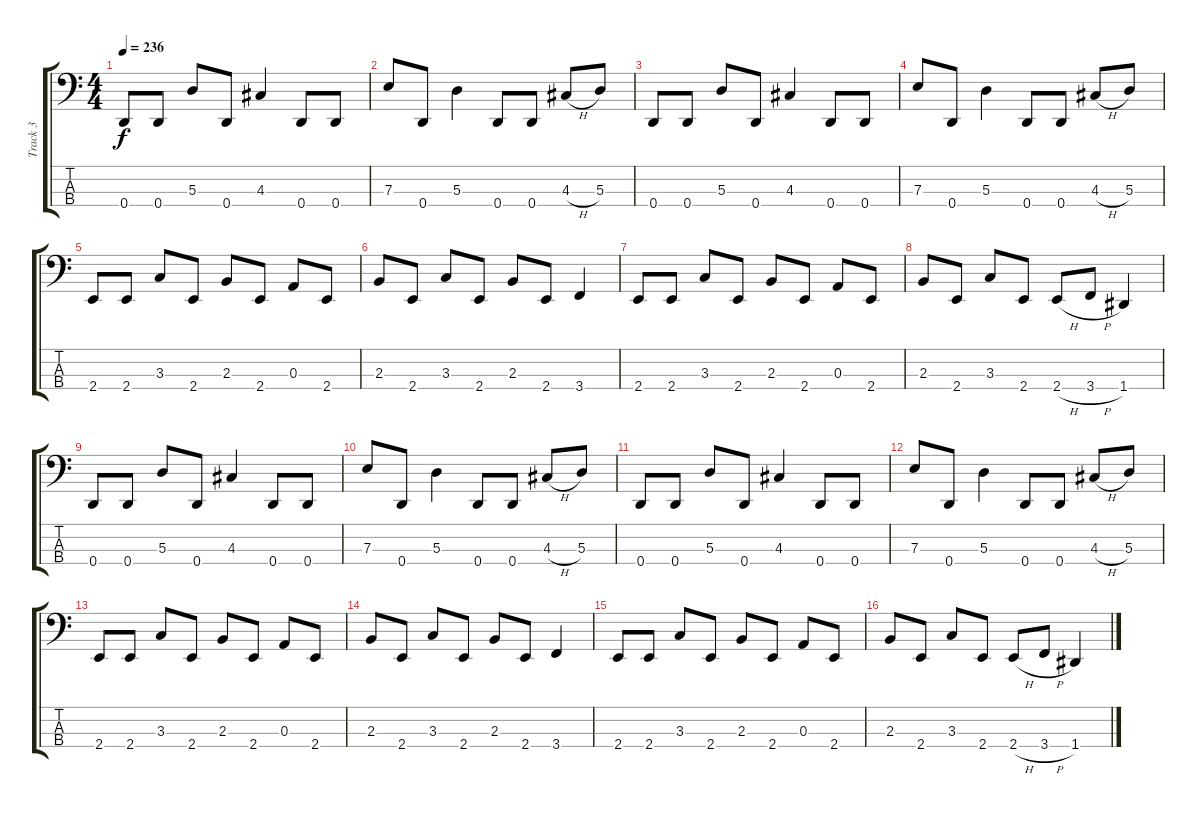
\track ("Track 3" "Track 3") {instrument electricbasspick}
\staff {score tabs}
\tuning (G2 D2 A1 D1) {hide}
\ts (4 4)
\tempo 236
\clef f4
\ks c
0.4.8{dy f} 0.4.8 5.3.8 0.4.8 4.3.4 0.4.8 0.4.8 |
7.3.8 0.4.8 5.3.4 0.4.8 0.4.8 4.3{h}.8 5.3.8 |
0.4.8 0.4.8 5.3.8 0.4.8 4.3.4 0.4.8 0.4.8 |
7.3.8 0.4.8 5.3.4 0.4.8 0.4.8 4.3{h}.8 5.3.8 |
2.4.8 2.4.8 3.3.8 2.4.8 2.3.8 2.4.8 0.3.8 2.4.8 |
2.3.8 2.4.8 3.3.8 2.4.8 2.3.8 2.4.8 3.4.4 |
2.4.8 2.4.8 3.3.8 2.4.8 2.3.8 2.4.8 0.3.8 2.4.8 |
2.3.8 2.4.8 3.3.8 2.4.8 2.4{h}.8 3.4{h}.8 1.4.4 |
0.4.8 0.4.8 5.3.8 0.4.8 4.3.4 0.4.8 0.4.8 |
7.3.8 0.4.8 5.3.4 0.4.8 0.4.8 4.3{h}.8 5.3.8 |
0.4.8 0.4.8 5.3.8 0.4.8 4.3.4 0.4.8 0.4.8 |
7.3.8 0.4.8 5.3.4 0.4.8 0.4.8 4.3{h}.8 5.3.8 |
2.4.8 2.4.8 3.3.8 2.4.8 2.3.8 2.4.8 0.3.8 2.4.8 |
2.3.8 2.4.8 3.3.8 2.4.8 2.3.8 2.4.8 3.4.4 |
2.4.8 2.4.8 3.3.8 2.4.8 2.3.8 2.4.8 0.3.8 2.4.8 |
2.3.8 2.4.8 3.3.8 2.4.8 2.4{h}.8 3.4{h}.8 1.4.4
